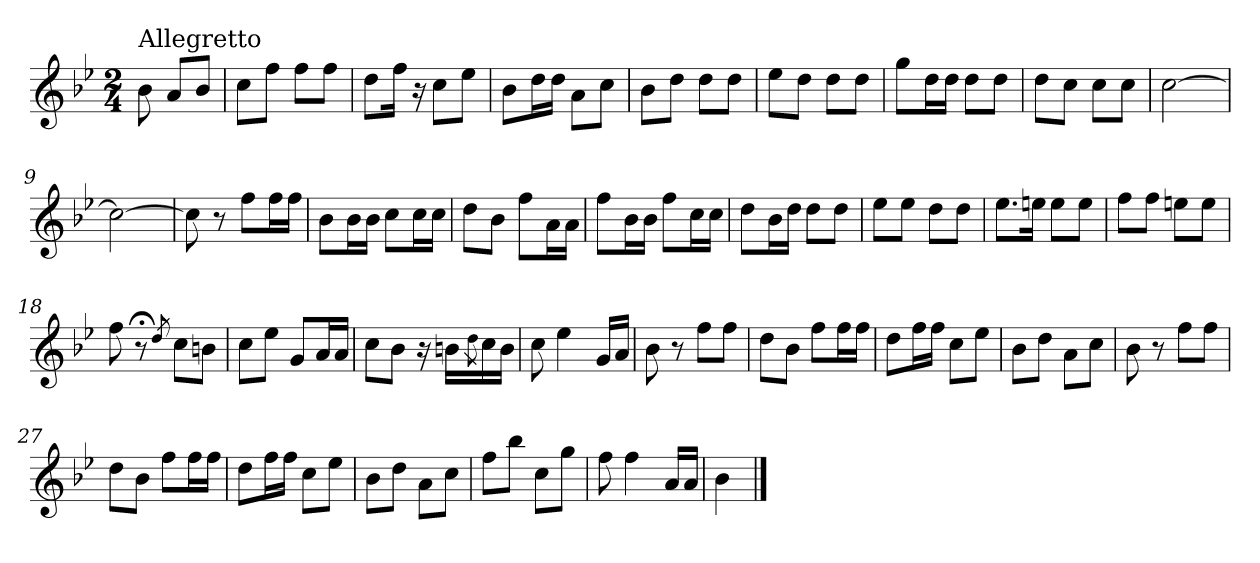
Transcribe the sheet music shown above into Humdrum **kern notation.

**kern
*part1
*staff1
*clefG2
*k[b-e-]
*B-:
*M2/4
=
!LO:TX:a:t=Allegretto
8b-\
8a/L
8b-/J
=1
8cc\L
8ff\J
8ff\L
8ff\J
=2
8dd\L
16ff\Jk
16r
8cc\L
8ee-\J
=3
8b-\L
16dd\L
16dd\JJ
8a\L
8cc\J
=4
8b-\L
8dd\J
8dd\L
8dd\J
=5
8ee-\L
8dd\J
8dd\L
8dd\J
=6
8gg\L
16dd\L
16dd\JJ
8dd\L
8dd\J
=7
8dd\L
8cc\J
8cc\L
8cc\J
!!LO:LB:g=z
=8
[2cc\
=9
2cc\_
=10
8cc\]
8r
8ff\L
16ff\L
16ff\JJ
=11
8b-\L
16b-\L
16b-\JJ
8cc\L
16cc\L
16cc\JJ
=12
8dd\L
8b-\J
8ff\L
16a\L
16a\JJ
=13
8ff\L
16b-\L
16b-\JJ
8ff\L
16cc\L
16cc\JJ
=14
8dd\L
16b-\L
16dd\JJ
8dd\L
8dd\J
=15
8ee-\L
8ee-\J
8dd\L
8dd\J
!!LO:LB:g=z
=16
8.ee-\L
16een\Jk
8ee\L
8ee\J
=17
8ff\L
8ff\J
8een\L
8ee\J
=18
8ff\
8r;<
8qdd/
8cc\L
8bn\J
=19
8cc\L
8ee-\J
8g/L
16a/L
16a/JJ
=20
8cc\L
8b-\J
16r
16bn\LL
8qdd\
16cc\
16b\JJ
=21
8cc\
4ee-\
16g/LL
16a/JJ
=22
8b-\
8r
8ff\L
8ff\J
!!LO:LB:g=z
=23
8dd\L
8b-\J
8ff\L
16ff\L
16ff\JJ
=24
8dd\L
16ff\L
16ff\JJ
8cc\L
8ee-\J
=25
8b-\L
8dd\J
8a\L
8cc\J
=26
8b-\
8r
8ff\L
8ff\J
=27
8dd\L
8b-\J
8ff\L
16ff\L
16ff\JJ
=28
8dd\L
16ff\L
16ff\JJ
8cc\L
8ee-\J
=29
8b-\L
8dd\J
8a\L
8cc\J
=30
8ff\L
8bb-\J
8cc\L
8gg\J
!!LO:LB:g=z
=31
8ff\
4ff\
16a/LL
16a/JJ
=32
4b-\
==
*-
